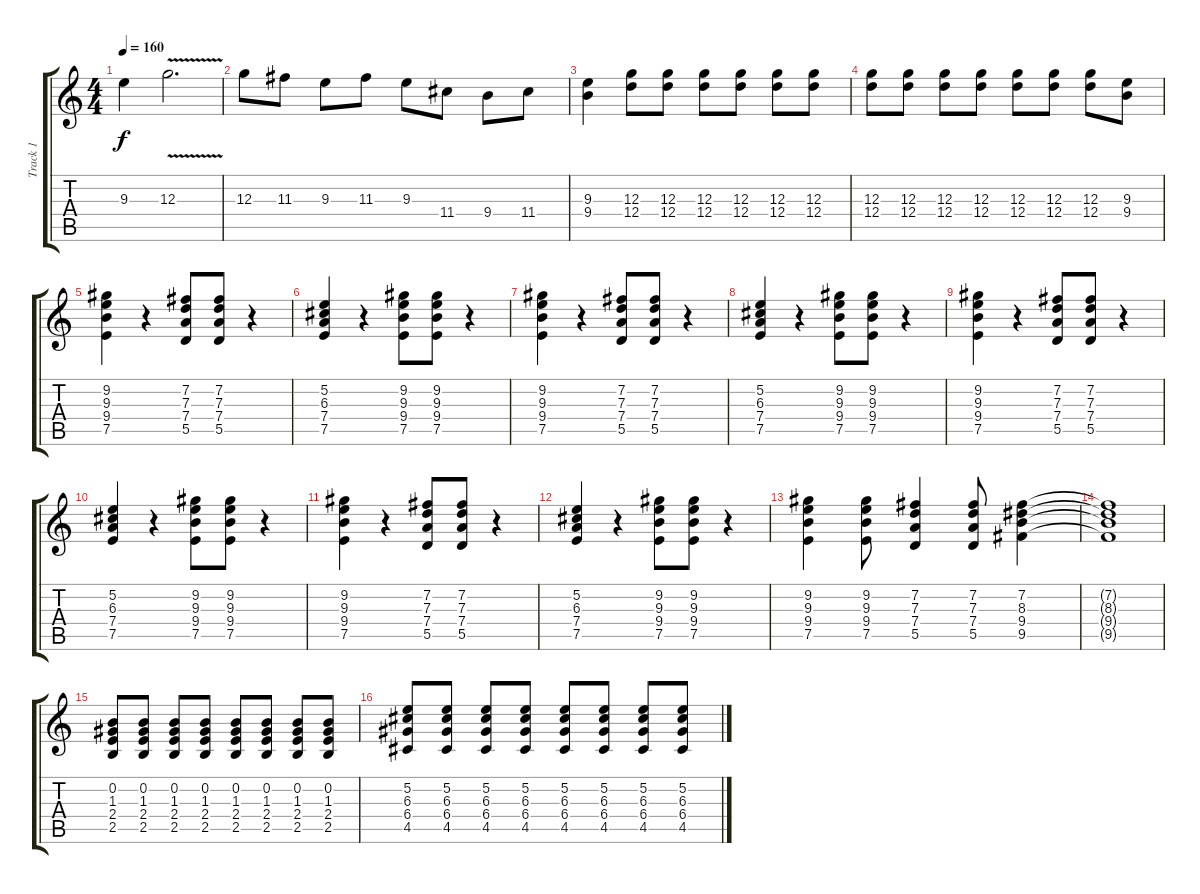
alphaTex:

\track ("Track 1" "Track 1") {instrument overdrivenguitar}
\staff {score tabs}
\tuning (E4 B3 G3 D3 A2 E2) {hide}
\ts (4 4)
\tempo 160
\clef g2
\ks c
9.3.4{dy f} 12.3{v}.2{d} |
12.3.8 11.3.8 9.3.8 11.3.8 9.3.8 11.4.8 9.4.8 11.4.8 |
(9.3 9.4).4 (12.3 12.4).8 (12.3 12.4).8 (12.3 12.4).8 (12.3 12.4).8 (12.3 12.4).8 (12.3 12.4).8 |
(12.3 12.4).8 (12.3 12.4).8 (12.3 12.4).8 (12.3 12.4).8 (12.3 12.4).8 (12.3 12.4).8 (12.3 12.4).8 (9.3 9.4).8 |
(9.2 9.3 9.4 7.5).4 r.4 (7.2 7.3 7.4 5.5).8 (7.2 7.3 7.4 5.5).8 r.4 |
(5.2 6.3 7.4 7.5).4 r.4 (9.2 9.3 9.4 7.5).8 (9.2 9.3 9.4 7.5).8 r.4 |
(9.2 9.3 9.4 7.5).4 r.4 (7.2 7.3 7.4 5.5).8 (7.2 7.3 7.4 5.5).8 r.4 |
(5.2 6.3 7.4 7.5).4 r.4 (9.2 9.3 9.4 7.5).8 (9.2 9.3 9.4 7.5).8 r.4 |
(9.2 9.3 9.4 7.5).4 r.4 (7.2 7.3 7.4 5.5).8 (7.2 7.3 7.4 5.5).8 r.4 |
(5.2 6.3 7.4 7.5).4 r.4 (9.2 9.3 9.4 7.5).8 (9.2 9.3 9.4 7.5).8 r.4 |
(9.2 9.3 9.4 7.5).4 r.4 (7.2 7.3 7.4 5.5).8 (7.2 7.3 7.4 5.5).8 r.4 |
(5.2 6.3 7.4 7.5).4 r.4 (9.2 9.3 9.4 7.5).8 (9.2 9.3 9.4 7.5).8 r.4 |
(9.2 9.3 9.4 7.5).4 (9.2 9.3 9.4 7.5).8 (7.2 7.3 7.4 5.5).4 (7.2 7.3 7.4 5.5).8 (7.2 8.3 9.4 9.5).4 |
(7.2{t} 8.3{t} 9.4{t} 9.5{t}).1 |
(0.2 1.3 2.4 2.5).8 (0.2 1.3 2.4 2.5).8 (0.2 1.3 2.4 2.5).8 (0.2 1.3 2.4 2.5).8 (0.2 1.3 2.4 2.5).8 (0.2 1.3 2.4 2.5).8 (0.2 1.3 2.4 2.5).8 (0.2 1.3 2.4 2.5).8 |
(5.2 6.3 6.4 4.5).8 (5.2 6.3 6.4 4.5).8 (5.2 6.3 6.4 4.5).8 (5.2 6.3 6.4 4.5).8 (5.2 6.3 6.4 4.5).8 (5.2 6.3 6.4 4.5).8 (5.2 6.3 6.4 4.5).8 (5.2 6.3 6.4 4.5).8
